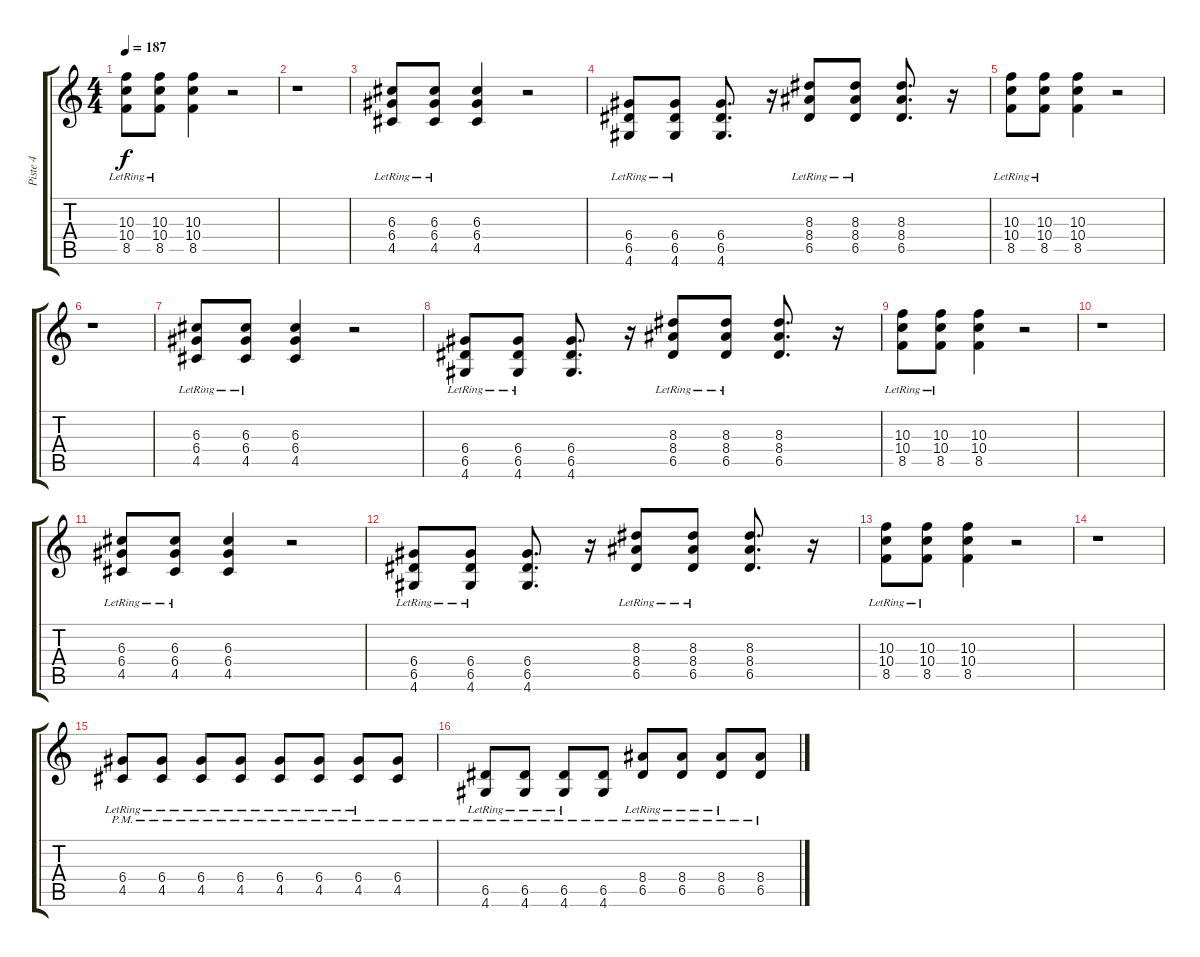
\track ("Piste 4" "Piste 4") {instrument overdrivenguitar}
\staff {score tabs}
\tuning (E4 B3 G3 D3 A2 E2) {hide}
\ts (4 4)
\tempo 187
\clef g2
\ks c
(10.3{lr} 10.4{lr} 8.5{lr}).8{dy f} (10.3{lr} 10.4{lr} 8.5{lr}).8 (10.3 10.4 8.5).4 r.2 |
r.1 |
(6.3{lr} 6.4{lr} 4.5{lr}).8 (6.3{lr} 6.4{lr} 4.5{lr}).8 (6.3 6.4 4.5).4 r.2 |
(6.4{lr} 6.5{lr} 4.6{lr}).8 (6.4{lr} 6.5{lr} 4.6{lr}).8 (6.4 6.5 4.6).8{d} r.16 (8.3{lr} 8.4{lr} 6.5{lr}).8 (8.3{lr} 8.4{lr} 6.5{lr}).8 (8.3 8.4 6.5).8{d} r.16 |
(10.3{lr} 10.4{lr} 8.5{lr}).8 (10.3{lr} 10.4{lr} 8.5{lr}).8 (10.3 10.4 8.5).4 r.2 |
r.1 |
(6.3{lr} 6.4{lr} 4.5{lr}).8 (6.3{lr} 6.4{lr} 4.5{lr}).8 (6.3 6.4 4.5).4 r.2 |
(6.4{lr} 6.5{lr} 4.6{lr}).8 (6.4{lr} 6.5{lr} 4.6{lr}).8 (6.4 6.5 4.6).8{d} r.16 (8.3{lr} 8.4{lr} 6.5{lr}).8 (8.3{lr} 8.4{lr} 6.5{lr}).8 (8.3 8.4 6.5).8{d} r.16 |
(10.3{lr} 10.4{lr} 8.5{lr}).8 (10.3{lr} 10.4{lr} 8.5{lr}).8 (10.3 10.4 8.5).4 r.2 |
r.1 |
(6.3{lr} 6.4{lr} 4.5{lr}).8 (6.3{lr} 6.4{lr} 4.5{lr}).8 (6.3 6.4 4.5).4 r.2 |
(6.4{lr} 6.5{lr} 4.6{lr}).8 (6.4{lr} 6.5{lr} 4.6{lr}).8 (6.4 6.5 4.6).8{d} r.16 (8.3{lr} 8.4{lr} 6.5{lr}).8 (8.3{lr} 8.4{lr} 6.5{lr}).8 (8.3 8.4 6.5).8{d} r.16 |
(10.3{lr} 10.4{lr} 8.5{lr}).8 (10.3{lr} 10.4{lr} 8.5{lr}).8 (10.3 10.4 8.5).4 r.2 |
r.1 |
(6.4{pm lr} 4.5{pm lr}).8 (6.4{pm lr} 4.5{pm lr}).8 (6.4{pm lr} 4.5{pm lr}).8 (6.4{pm lr} 4.5{pm lr}).8 (6.4{pm lr} 4.5{pm lr}).8 (6.4{pm lr} 4.5{pm lr}).8 (6.4{pm lr} 4.5{pm lr}).8 (6.4{pm} 4.5{pm}).8 |
(6.5{pm lr} 4.6{pm lr}).8 (6.5{pm lr} 4.6{pm lr}).8 (6.5{pm lr} 4.6{pm lr}).8 (6.5{pm} 4.6{pm}).8 (8.4{pm lr} 6.5{pm lr}).8 (8.4{pm lr} 6.5{pm lr}).8 (8.4{pm lr} 6.5{pm lr}).8 (8.4{pm} 6.5{pm}).8
